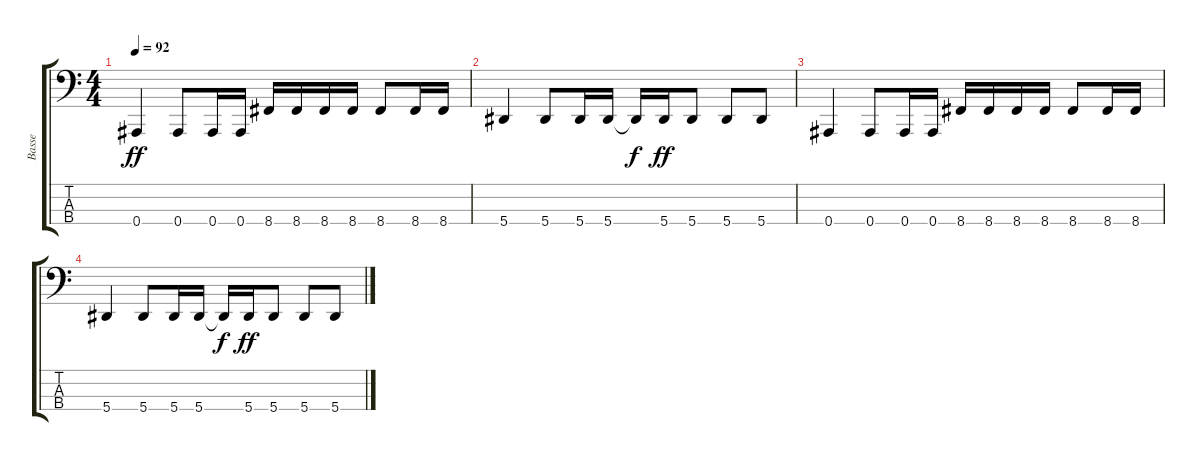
\track ("Basse" "Basse") {instrument electricbassfinger}
\staff {score tabs}
\tuning (Gb2 Db2 Ab1 Bb0) {hide}
\ts (4 4)
\tempo 92
\clef f4
\ks c
0.4.4{dy ff} 0.4.8 0.4.16 0.4.16 8.4.16 8.4.16 8.4.16 8.4.16 8.4.8 8.4.16 8.4.16 |
5.4.4 5.4.8 5.4.16 5.4.16 5.4{t}.16{dy f} 5.4.16{dy ff} 5.4.8 5.4.8 5.4.8 |
0.4.4 0.4.8 0.4.16 0.4.16 8.4.16 8.4.16 8.4.16 8.4.16 8.4.8 8.4.16 8.4.16 |
5.4.4 5.4.8 5.4.16 5.4.16 5.4{t}.16{dy f} 5.4.16{dy ff} 5.4.8 5.4.8 5.4.8
